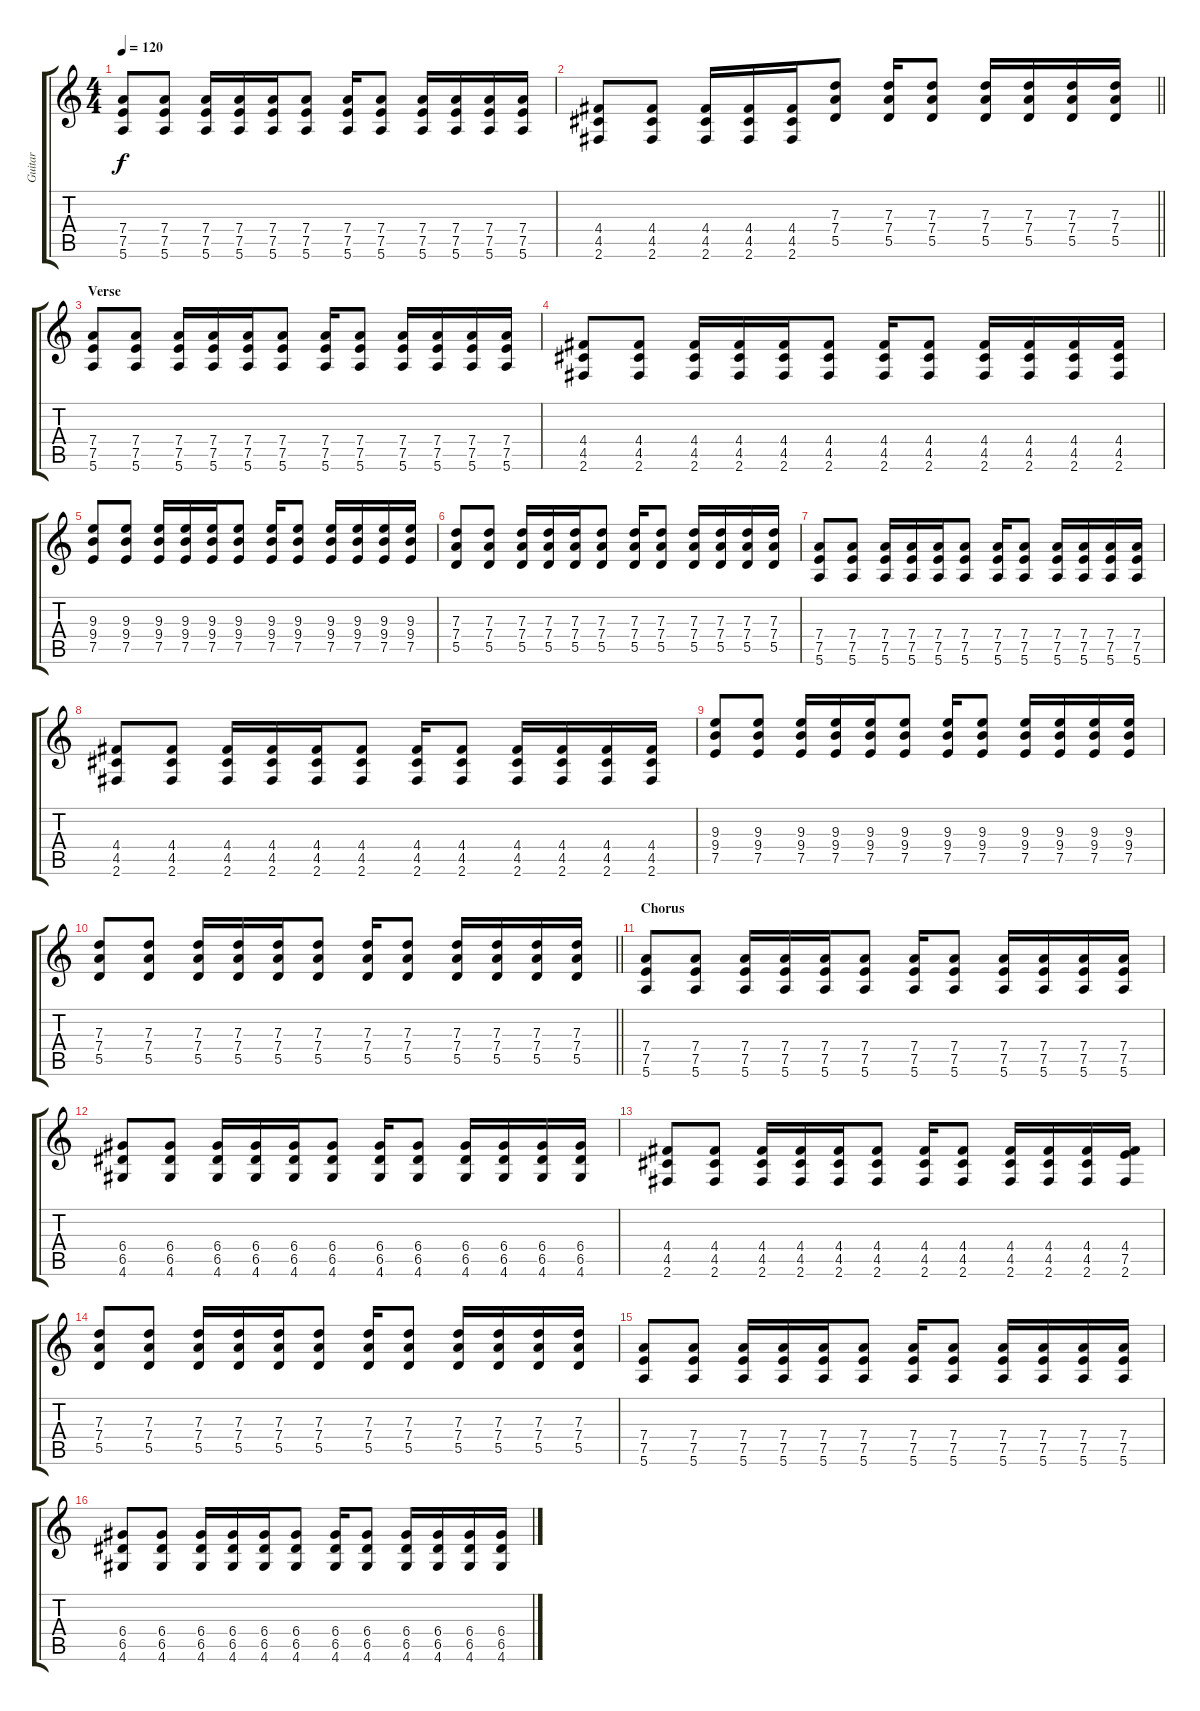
\track ("Guitar" "Guitar") {instrument acousticguitarsteel}
\staff {score tabs}
\tuning (E4 B3 G3 D3 A2 E2) {hide}
\ts (4 4)
\tempo 120
\clef g2
\ks c
(7.4 7.5 5.6).8{dy f} (7.4 7.5 5.6).8 (7.4 7.5 5.6).16 (7.4 7.5 5.6).16 (7.4 7.5 5.6).16 (7.4 7.5 5.6).8 (7.4 7.5 5.6).16 (7.4 7.5 5.6).8 (7.4 7.5 5.6).16 (7.4 7.5 5.6).16 (7.4 7.5 5.6).16 (7.4 7.5 5.6).16 |
\barLineRight lightlight
(4.4 4.5 2.6).8 (4.4 4.5 2.6).8 (4.4 4.5 2.6).16 (4.4 4.5 2.6).16 (4.4 4.5 2.6).16 (7.3 7.4 5.5).8 (7.3 7.4 5.5).16 (7.3 7.4 5.5).8 (7.3 7.4 5.5).16 (7.3 7.4 5.5).16 (7.3 7.4 5.5).16 (7.3 7.4 5.5).16 |
\section ("" "Verse")
(7.4 7.5 5.6).8 (7.4 7.5 5.6).8 (7.4 7.5 5.6).16 (7.4 7.5 5.6).16 (7.4 7.5 5.6).16 (7.4 7.5 5.6).8 (7.4 7.5 5.6).16 (7.4 7.5 5.6).8 (7.4 7.5 5.6).16 (7.4 7.5 5.6).16 (7.4 7.5 5.6).16 (7.4 7.5 5.6).16 |
(4.4 4.5 2.6).8 (4.4 4.5 2.6).8 (4.4 4.5 2.6).16 (4.4 4.5 2.6).16 (4.4 4.5 2.6).16 (4.4 4.5 2.6).8 (4.4 4.5 2.6).16 (4.4 4.5 2.6).8 (4.4 4.5 2.6).16 (4.4 4.5 2.6).16 (4.4 4.5 2.6).16 (4.4 4.5 2.6).16 |
(9.3 9.4 7.5).8 (9.3 9.4 7.5).8 (9.3 9.4 7.5).16 (9.3 9.4 7.5).16 (9.3 9.4 7.5).16 (9.3 9.4 7.5).8 (9.3 9.4 7.5).16 (9.3 9.4 7.5).8 (9.3 9.4 7.5).16 (9.3 9.4 7.5).16 (9.3 9.4 7.5).16 (9.3 9.4 7.5).16 |
(7.3 7.4 5.5).8 (7.3 7.4 5.5).8 (7.3 7.4 5.5).16 (7.3 7.4 5.5).16 (7.3 7.4 5.5).16 (7.3 7.4 5.5).8 (7.3 7.4 5.5).16 (7.3 7.4 5.5).8 (7.3 7.4 5.5).16 (7.3 7.4 5.5).16 (7.3 7.4 5.5).16 (7.3 7.4 5.5).16 |
(7.4 7.5 5.6).8 (7.4 7.5 5.6).8 (7.4 7.5 5.6).16 (7.4 7.5 5.6).16 (7.4 7.5 5.6).16 (7.4 7.5 5.6).8 (7.4 7.5 5.6).16 (7.4 7.5 5.6).8 (7.4 7.5 5.6).16 (7.4 7.5 5.6).16 (7.4 7.5 5.6).16 (7.4 7.5 5.6).16 |
(4.4 4.5 2.6).8 (4.4 4.5 2.6).8 (4.4 4.5 2.6).16 (4.4 4.5 2.6).16 (4.4 4.5 2.6).16 (4.4 4.5 2.6).8 (4.4 4.5 2.6).16 (4.4 4.5 2.6).8 (4.4 4.5 2.6).16 (4.4 4.5 2.6).16 (4.4 4.5 2.6).16 (4.4 4.5 2.6).16 |
(9.3 9.4 7.5).8 (9.3 9.4 7.5).8 (9.3 9.4 7.5).16 (9.3 9.4 7.5).16 (9.3 9.4 7.5).16 (9.3 9.4 7.5).8 (9.3 9.4 7.5).16 (9.3 9.4 7.5).8 (9.3 9.4 7.5).16 (9.3 9.4 7.5).16 (9.3 9.4 7.5).16 (9.3 9.4 7.5).16 |
\barLineRight lightlight
(7.3 7.4 5.5).8 (7.3 7.4 5.5).8 (7.3 7.4 5.5).16 (7.3 7.4 5.5).16 (7.3 7.4 5.5).16 (7.3 7.4 5.5).8 (7.3 7.4 5.5).16 (7.3 7.4 5.5).8 (7.3 7.4 5.5).16 (7.3 7.4 5.5).16 (7.3 7.4 5.5).16 (7.3 7.4 5.5).16 |
\section ("" "Chorus")
(7.4 7.5 5.6).8 (7.4 7.5 5.6).8 (7.4 7.5 5.6).16 (7.4 7.5 5.6).16 (7.4 7.5 5.6).16 (7.4 7.5 5.6).8 (7.4 7.5 5.6).16 (7.4 7.5 5.6).8 (7.4 7.5 5.6).16 (7.4 7.5 5.6).16 (7.4 7.5 5.6).16 (7.4 7.5 5.6).16 |
(6.4 6.5 4.6).8 (6.4 6.5 4.6).8 (6.4 6.5 4.6).16 (6.4 6.5 4.6).16 (6.4 6.5 4.6).16 (6.4 6.5 4.6).8 (6.4 6.5 4.6).16 (6.4 6.5 4.6).8 (6.4 6.5 4.6).16 (6.4 6.5 4.6).16 (6.4 6.5 4.6).16 (6.4 6.5 4.6).16 |
(4.4 4.5 2.6).8 (4.4 4.5 2.6).8 (4.4 4.5 2.6).16 (4.4 4.5 2.6).16 (4.4 4.5 2.6).16 (4.4 4.5 2.6).8 (4.4 4.5 2.6).16 (4.4 4.5 2.6).8 (4.4 4.5 2.6).16 (4.4 4.5 2.6).16 (4.4 4.5 2.6).16 (4.4 7.5 2.6).16 |
(7.3 7.4 5.5).8 (7.3 7.4 5.5).8 (7.3 7.4 5.5).16 (7.3 7.4 5.5).16 (7.3 7.4 5.5).16 (7.3 7.4 5.5).8 (7.3 7.4 5.5).16 (7.3 7.4 5.5).8 (7.3 7.4 5.5).16 (7.3 7.4 5.5).16 (7.3 7.4 5.5).16 (7.3 7.4 5.5).16 |
(7.4 7.5 5.6).8 (7.4 7.5 5.6).8 (7.4 7.5 5.6).16 (7.4 7.5 5.6).16 (7.4 7.5 5.6).16 (7.4 7.5 5.6).8 (7.4 7.5 5.6).16 (7.4 7.5 5.6).8 (7.4 7.5 5.6).16 (7.4 7.5 5.6).16 (7.4 7.5 5.6).16 (7.4 7.5 5.6).16 |
(6.4 6.5 4.6).8 (6.4 6.5 4.6).8 (6.4 6.5 4.6).16 (6.4 6.5 4.6).16 (6.4 6.5 4.6).16 (6.4 6.5 4.6).8 (6.4 6.5 4.6).16 (6.4 6.5 4.6).8 (6.4 6.5 4.6).16 (6.4 6.5 4.6).16 (6.4 6.5 4.6).16 (6.4 6.5 4.6).16
